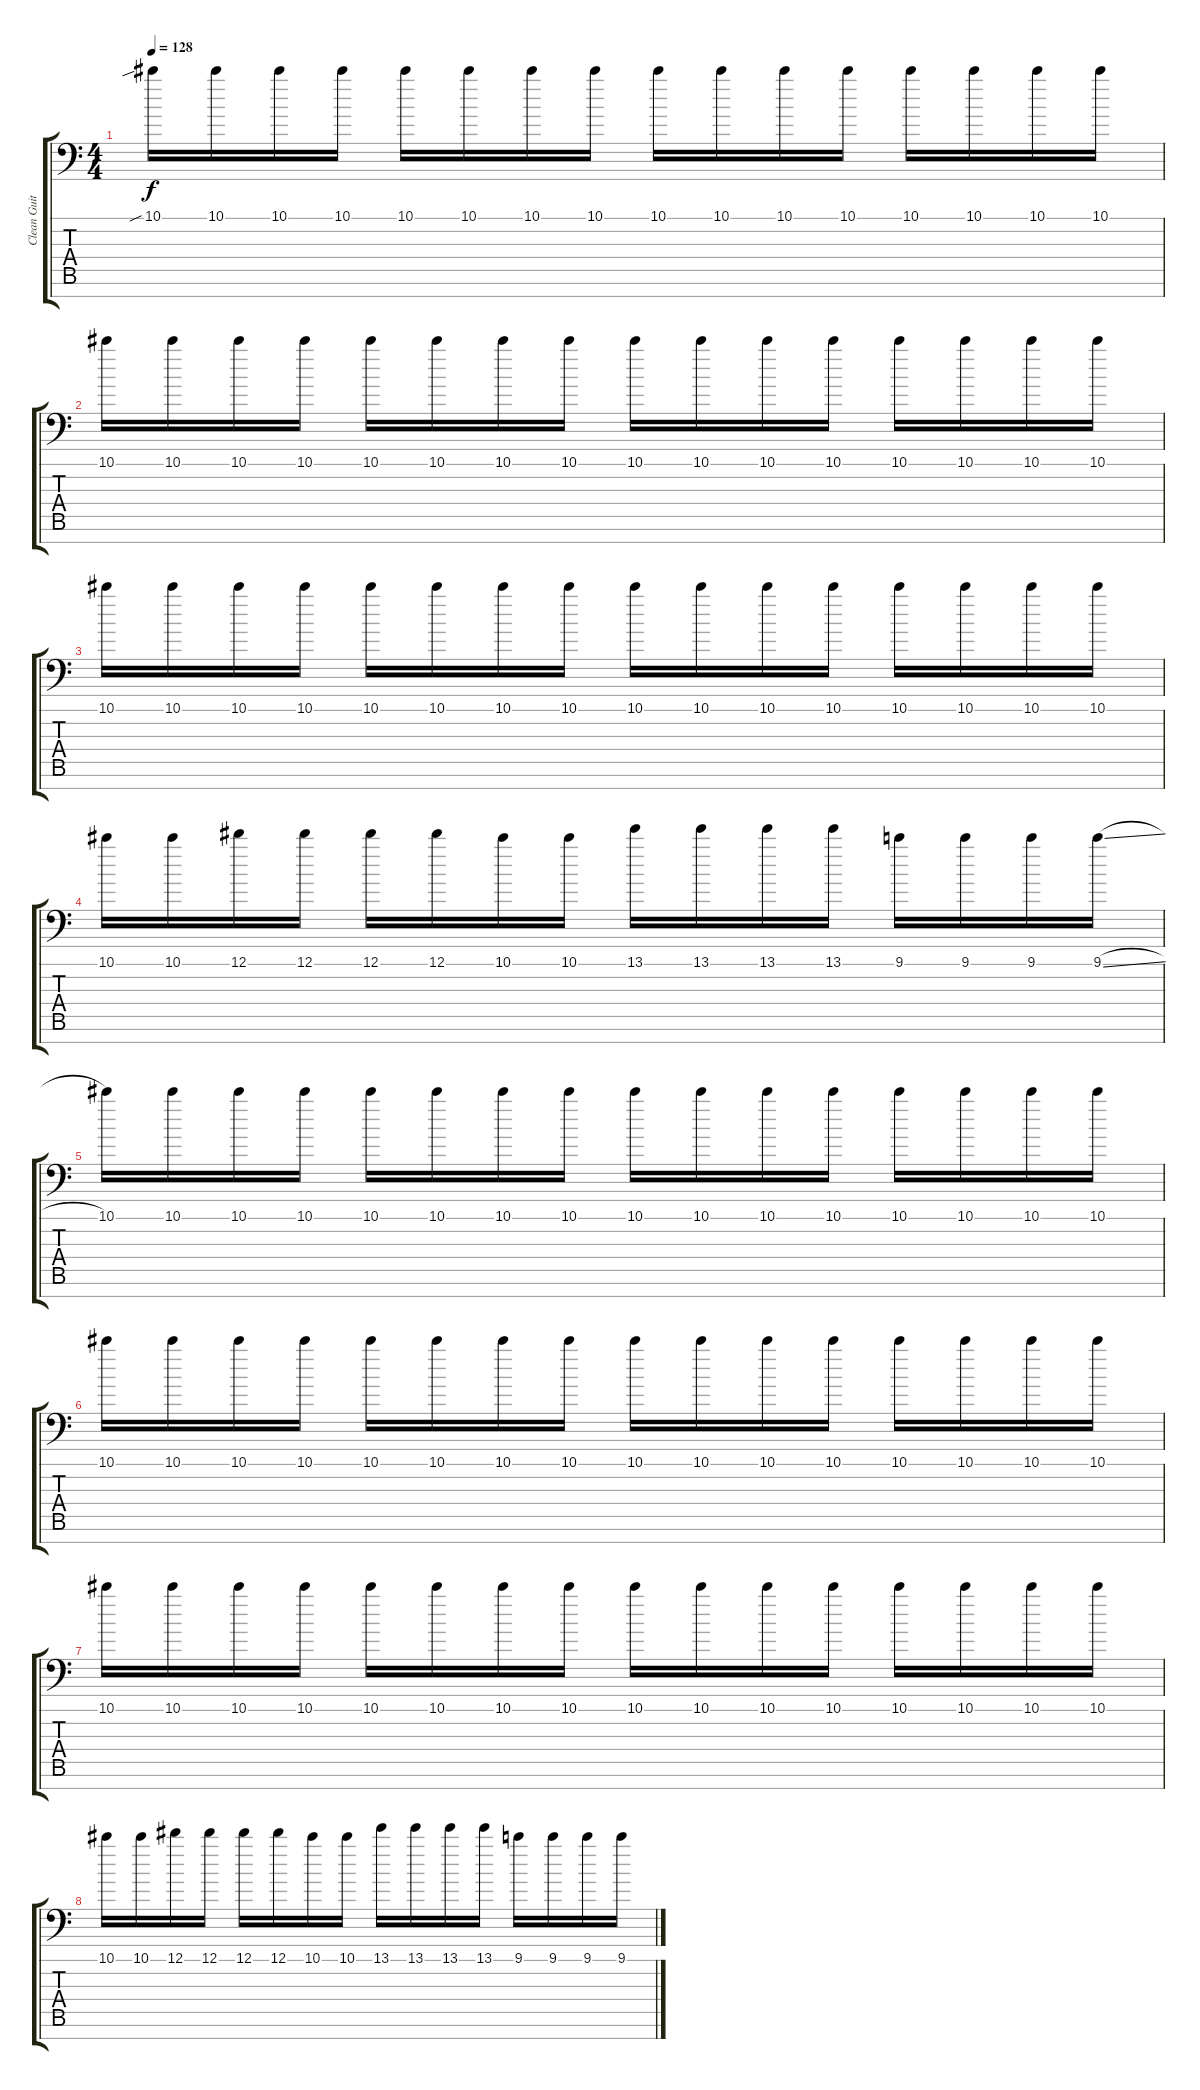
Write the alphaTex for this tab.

\track ("Clean Guitar 2" "Clean Guit") {instrument electricguitarjazz}
\staff {score tabs}
\tuning (Eb4 Bb3 Gb3 Db3 Ab2 Eb2 Ab1) {hide}
\ts (4 4)
\tempo 128
\clef f4
\ks c
10.1{sib}.16{dy f} 10.1.16 10.1.16 10.1.16 10.1.16 10.1.16 10.1.16 10.1.16 10.1.16 10.1.16 10.1.16 10.1.16 10.1.16 10.1.16 10.1.16 10.1.16 |
10.1.16 10.1.16 10.1.16 10.1.16 10.1.16 10.1.16 10.1.16 10.1.16 10.1.16 10.1.16 10.1.16 10.1.16 10.1.16 10.1.16 10.1.16 10.1.16 |
10.1.16 10.1.16 10.1.16 10.1.16 10.1.16 10.1.16 10.1.16 10.1.16 10.1.16 10.1.16 10.1.16 10.1.16 10.1.16 10.1.16 10.1.16 10.1.16 |
10.1.16 10.1.16 12.1.16 12.1.16 12.1.16 12.1.16 10.1.16 10.1.16 13.1.16 13.1.16 13.1.16 13.1.16 9.1.16 9.1.16 9.1.16 9.1{sl}.16 |
10.1.16 10.1.16 10.1.16 10.1.16 10.1.16 10.1.16 10.1.16 10.1.16 10.1.16 10.1.16 10.1.16 10.1.16 10.1.16 10.1.16 10.1.16 10.1.16 |
10.1.16 10.1.16 10.1.16 10.1.16 10.1.16 10.1.16 10.1.16 10.1.16 10.1.16 10.1.16 10.1.16 10.1.16 10.1.16 10.1.16 10.1.16 10.1.16 |
10.1.16 10.1.16 10.1.16 10.1.16 10.1.16 10.1.16 10.1.16 10.1.16 10.1.16 10.1.16 10.1.16 10.1.16 10.1.16 10.1.16 10.1.16 10.1.16 |
10.1.16 10.1.16 12.1.16 12.1.16 12.1.16 12.1.16 10.1.16 10.1.16 13.1.16 13.1.16 13.1.16 13.1.16 9.1.16 9.1.16 9.1.16 9.1{sl}.16
